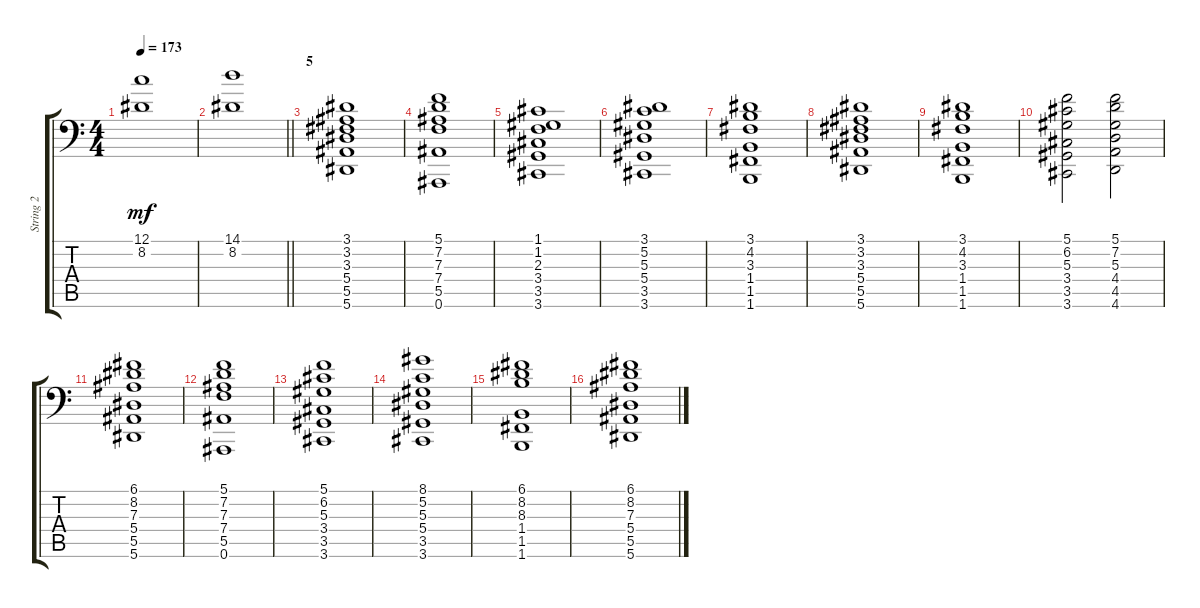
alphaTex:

\track ("String 2" "String 2") {instrument synthstrings1}
\staff {score tabs}
\tuning (C4 G3 Eb3 Bb2 F2 Bb1) {hide}
\ts (4 4)
\tempo 173
\clef f4
\ks c
(12.1 8.2).1{dy mf} |
\barLineRight lightlight
(14.1 8.2).1 |
\section ("" "5")
(3.1 3.2 3.3 5.4 5.5 5.6).1 |
(5.1 7.2 7.3 7.4 5.5 0.6).1 |
(1.1 1.2 2.3 3.4 3.5 3.6).1 |
(3.1 5.2 5.3 5.4 3.5 3.6).1 |
(3.1 4.2 3.3 1.4 1.5 1.6).1 |
(3.1 3.2 3.3 5.4 5.5 5.6).1 |
(3.1 4.2 3.3 1.4 1.5 1.6).1 |
(5.1 6.2 5.3 3.4 3.5 3.6).2 (5.1 7.2 5.3 4.4 4.5 4.6).2 |
(6.1 8.2 7.3 5.4 5.5 5.6).1 |
(5.1 7.2 7.3 7.4 5.5 0.6).1 |
(5.1 6.2 5.3 3.4 3.5 3.6).1 |
(8.1 5.2 5.3 5.4 3.5 3.6).1 |
(6.1 8.2 8.3 1.4 1.5 1.6).1 |
(6.1 8.2 7.3 5.4 5.5 5.6).1
